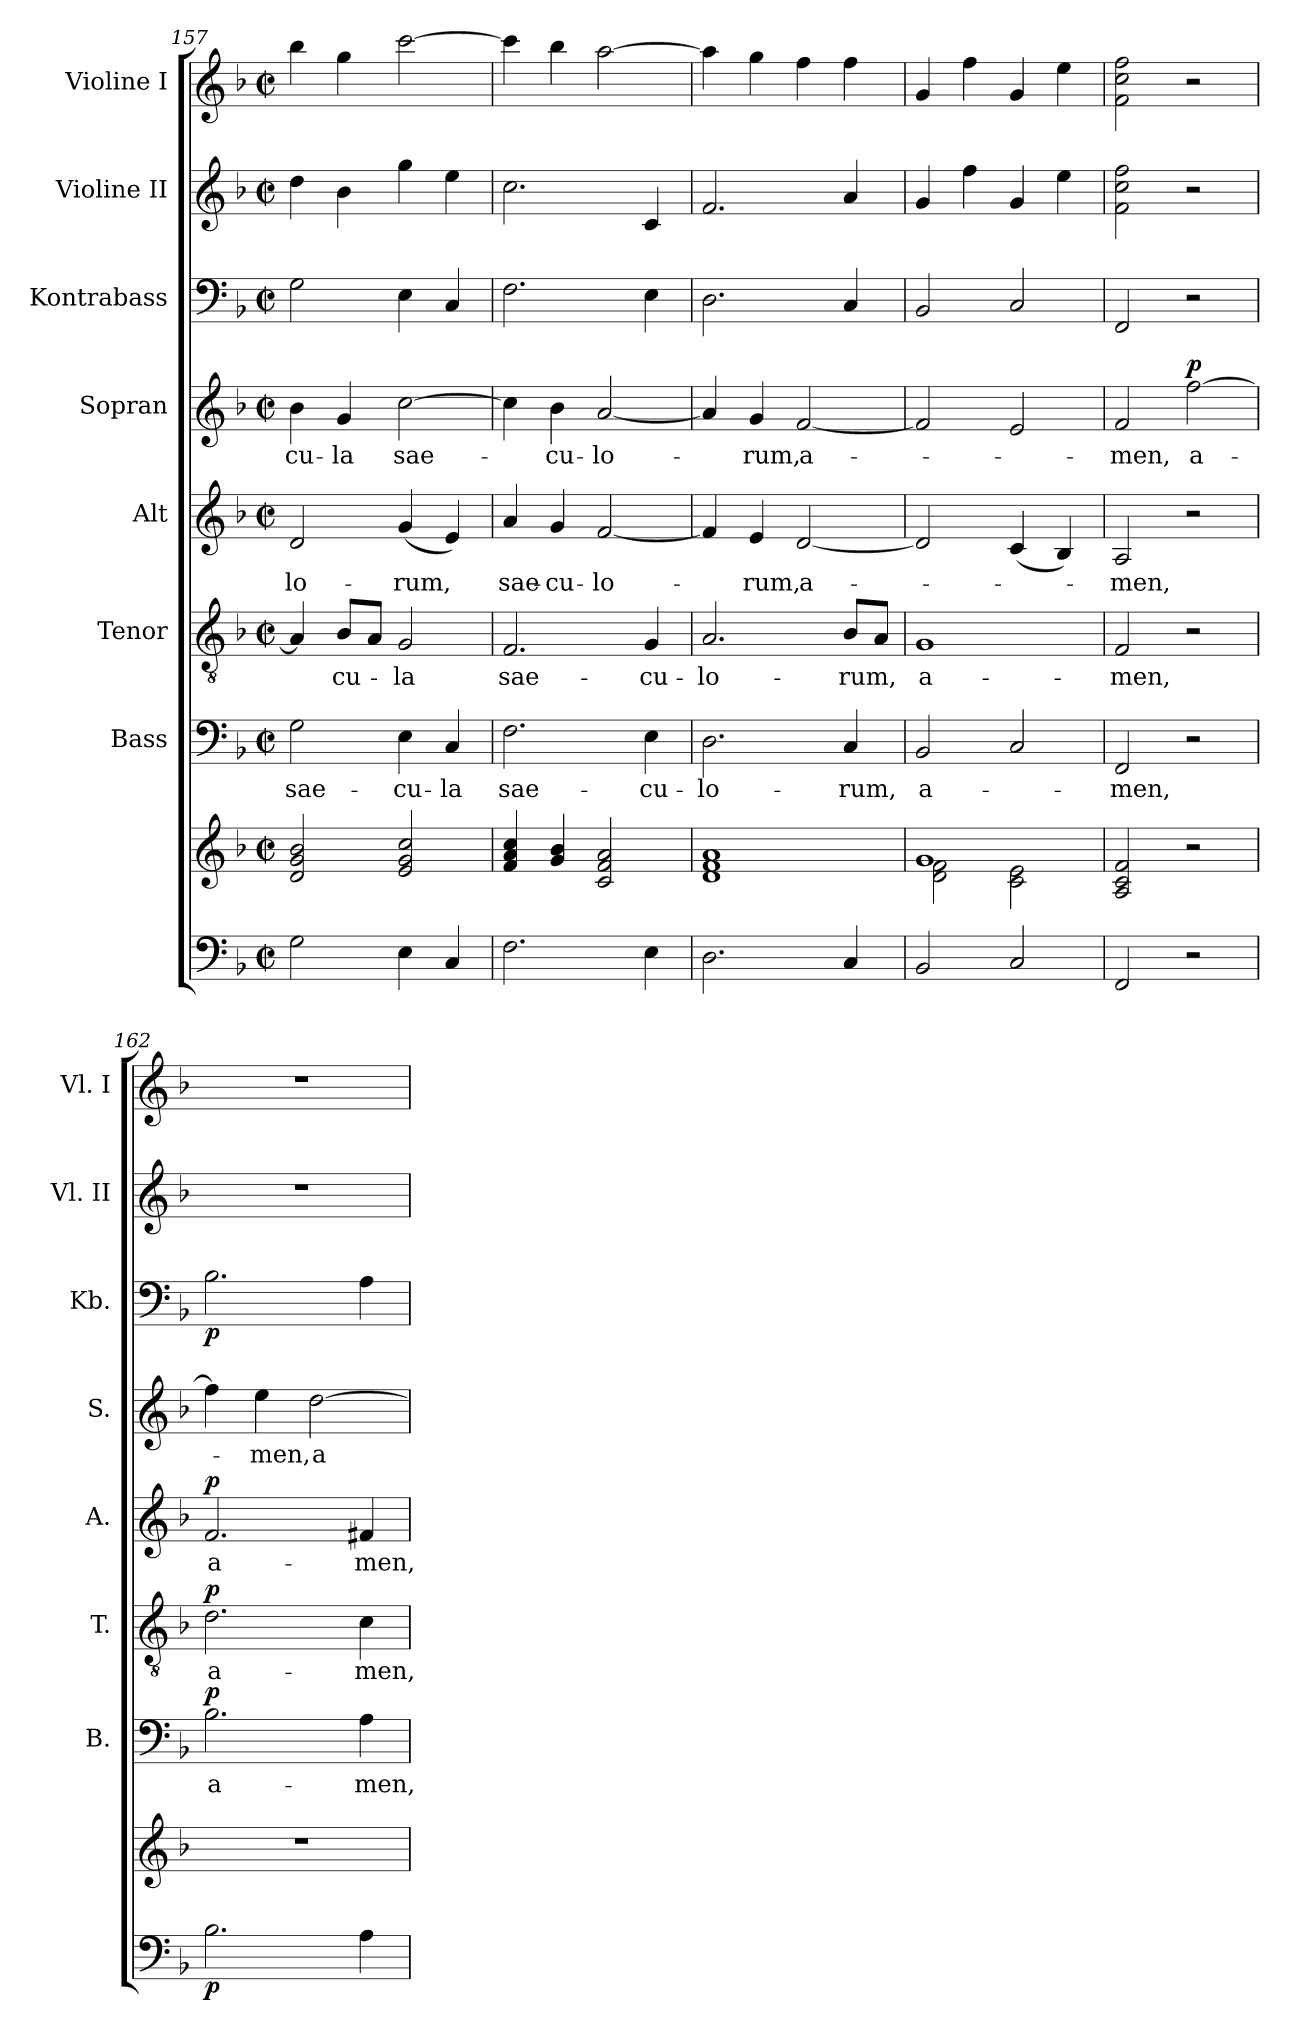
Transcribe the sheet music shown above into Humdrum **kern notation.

**kern	**kern	**dynam	**kern	**text	**dynam	**kern	**text	**dynam	**kern	**text	**dynam	**kern	**text	**dynam	**kern	**dynam	**kern	**kern
*part8	*part8	*part8	*part7	*part7	*part7	*part6	*part6	*part6	*part5	*part5	*part5	*part4	*part4	*part4	*part3	*part3	*part2	*part1
*staff9	*staff8	*staff8/9	*staff7	*staff7	*staff7	*staff6	*staff6	*staff6	*staff5	*staff5	*staff5	*staff4	*staff4	*staff4	*staff3	*staff3	*staff2	*staff1
*	*	*	*I"Bass	*	*	*I"Tenor	*	*	*I"Alt	*	*	*I"Sopran	*	*	*I"Kontrabass	*	*I"Violine II	*I"Violine I
*	*	*	*I'B.	*	*	*I'T.	*	*	*I'A.	*	*	*I'S.	*	*	*I'Kb.	*	*I'Vl. II	*I'Vl. I
*clefF4	*clefG2	*	*clefF4	*	*	*clefGv2	*	*	*clefG2	*	*	*clefG2	*	*	*clefF4	*	*clefG2	*clefG2
*	*	*	*	*	*	*	*	*	*	*	*	*	*	*	*ITrd7c12	*	*	*
*k[b-]	*k[b-]	*	*k[b-]	*	*	*k[b-]	*	*	*k[b-]	*	*	*k[b-]	*	*	*k[b-]	*	*k[b-]	*k[b-]
*F:	*F:	*	*F:	*	*	*F:	*	*	*F:	*	*	*F:	*	*	*F:	*	*F:	*F:
*M2/2	*M2/2	*	*M2/2	*	*	*M2/2	*	*	*M2/2	*	*	*M2/2	*	*	*M2/2	*	*M2/2	*M2/2
*met(c|)	*met(c|)	*	*met(c|)	*	*	*met(c|)	*	*	*met(c|)	*	*	*met(c|)	*	*	*met(c|)	*	*met(c|)	*met(c|)
=157	=157	=157	=157	=157	=157	=157	=157	=157	=157	=157	=157	=157	=157	=157	=157	=157	=157	=157
!	!	!	!	!LO:LY:b	!	!	!	!	!	!LO:LY:b	!	!	!LO:LY:b	!	!	!	!	!
2G\	2d/ 2g/ 2b-/	.	2G\	sae-	.	4A/]	.	.	2d/	-lo-	.	4b-\	-cu-	.	2GG\	.	4dd\	4bb-\
!	!	!	!	!	!	!	!LO:LY:b	!	!	!	!	!	!LO:LY:b	!	!	!	!	!
.	.	.	.	.	.	8B-/L	-cu-	.	.	.	.	4g/	-la	.	.	.	4b-\	4gg\
.	.	.	.	.	.	8A/J	.	.	.	.	.	.	.	.	.	.	.	.
!	!	!	!	!LO:LY:b	!	!	!LO:LY:b	!	!	!LO:LY:b	!	!	!LO:LY:b	!	!	!	!	!
4E\	2e/ 2g/ 2cc/	.	4E\	-cu-	.	2G/	-la	.	(<4g/	-rum,	.	[2cc\	sae-	.	4EE\	.	4gg\	[2ccc\
!	!	!	!	!LO:LY:b	!	!	!	!	!	!	!	!	!	!	!	!	!	!
4C/	.	.	4C/	-la	.	.	.	.	4e/)	.	.	.	.	.	4CC/	.	4ee\	.
=158	=158	=158	=158	=158	=158	=158	=158	=158	=158	=158	=158	=158	=158	=158	=158	=158	=158	=158
!	!	!	!	!LO:LY:b	!	!	!LO:LY:b	!	!	!LO:LY:b	!	!	!	!	!	!	!	!
2.F\	4f/ 4a/ 4cc/	.	2.F\	sae-	.	2.F/	sae-	.	4a/	sae-	.	4cc\]	.	.	2.FF\	.	2.cc\	4ccc\]
!	!	!	!	!	!	!	!	!	!	!LO:LY:b	!	!	!LO:LY:b	!	!	!	!	!
.	4g/ 4b-/	.	.	.	.	.	.	.	4g/	-cu-	.	4b-\	-cu-	.	.	.	.	4bb-\
!	!	!	!	!	!	!	!	!	!	!LO:LY:b	!	!	!LO:LY:b	!	!	!	!	!
.	2c/ 2f/ 2a/	.	.	.	.	.	.	.	[2f/	-lo-	.	[2a/	-lo-	.	.	.	.	[2aa\
!	!	!	!	!LO:LY:b	!	!	!LO:LY:b	!	!	!	!	!	!	!	!	!	!	!
4E\	.	.	4E\	-cu-	.	4G/	-cu-	.	.	.	.	.	.	.	4EE\	.	4c/	.
=159	=159	=159	=159	=159	=159	=159	=159	=159	=159	=159	=159	=159	=159	=159	=159	=159	=159	=159
!	!	!	!	!LO:LY:b	!	!	!LO:LY:b	!	!	!	!	!	!	!	!	!	!	!
2.D\	1d 1f 1a	.	2.D\	-lo-	.	2.A/	-lo-	.	4f/]	.	.	4a/]	.	.	2.DD\	.	2.f/	4aa\]
!	!	!	!	!	!	!	!	!	!	!LO:LY:b	!	!	!LO:LY:b	!	!	!	!	!
.	.	.	.	.	.	.	.	.	4e/	-rum,	.	4g/	-rum,	.	.	.	.	4gg\
!	!	!	!	!	!	!	!	!	!	!LO:LY:b	!	!	!LO:LY:b	!	!	!	!	!
.	.	.	.	.	.	.	.	.	[2d/	a-	.	[2f/	a-	.	.	.	.	4ff\
!	!	!	!	!LO:LY:b	!	!	!LO:LY:b	!	!	!	!	!	!	!	!	!	!	!
4C/	.	.	4C/	-rum,	.	8B-/L	-rum,	.	.	.	.	.	.	.	4CC/	.	4a/	4ff\
.	.	.	.	.	.	8A/J	.	.	.	.	.	.	.	.	.	.	.	.
=160	=160	=160	=160	=160	=160	=160	=160	=160	=160	=160	=160	=160	=160	=160	=160	=160	=160	=160
*	*^	*	*	*	*	*	*	*	*	*	*	*	*	*	*	*	*	*
!	!	!	!	!	!LO:LY:b	!	!	!LO:LY:b	!	!	!	!	!	!	!	!	!	!	!
2BB-/	1g	2d\ 2f\	.	2BB-/	a-	.	1G	a-	.	2d/]	.	.	2f/]	.	.	2BBB-/	.	4g/	4g/
.	.	.	.	.	.	.	.	.	.	.	.	.	.	.	.	.	.	4ff\	4ff\
2C/	.	2c\ 2e\	.	2C/	.	.	.	.	.	(<4c/	.	.	2e/	.	.	2CC/	.	4g/	4g/
.	.	.	.	.	.	.	.	.	.	4B-/)	.	.	.	.	.	.	.	4ee\	4ee\
*	*v	*v	*	*	*	*	*	*	*	*	*	*	*	*	*	*	*	*	*
=161	=161	=161	=161	=161	=161	=161	=161	=161	=161	=161	=161	=161	=161	=161	=161	=161	=161	=161
!	!	!	!	!LO:LY:b	!	!	!LO:LY:b	!	!	!LO:LY:b	!	!	!LO:LY:b	!	!	!	!	!
2FF/	2A/ 2c/ 2f/	.	2FF/	-men,	.	2F/	-men,	.	2A/	-men,	.	2f/	-men,	.	2FFF/	.	2f\ 2cc\ 2ff\	2f\ 2cc\ 2ff\
!	!	!	!	!	!	!	!	!	!	!	!	!	!LO:LY:b	!LO:DY:a	!	!	!	!
2r	2r	.	2r	.	.	2r	.	.	2r	.	.	[2ff\	a-	p	2r	.	2r	2r
=162	=162	=162	=162	=162	=162	=162	=162	=162	=162	=162	=162	=162	=162	=162	=162	=162	=162	=162
!	!	!LO:DY:b=2	!	!LO:LY:b	!LO:DY:a	!	!LO:LY:b	!LO:DY:a	!	!LO:LY:b	!LO:DY:a	!	!	!	!	!LO:DY:b	!	!
2.B-\	1r	p	2.B-\	a-	p	2.d\	a-	p	2.f/	a-	p	4ff\]	.	.	2.BB-\	p	1r	1r
!	!	!	!	!	!	!	!	!	!	!	!	!	!LO:LY:b	!	!	!	!	!
.	.	.	.	.	.	.	.	.	.	.	.	4ee\	-men,	.	.	.	.	.
!	!	!	!	!	!	!	!	!	!	!	!	!	!LO:LY:b	!	!	!	!	!
.	.	.	.	.	.	.	.	.	.	.	.	[2dd\	a-	.	.	.	.	.
!	!	!	!	!LO:LY:b	!	!	!LO:LY:b	!	!	!LO:LY:b	!	!	!	!	!	!	!	!
4A\	.	.	4A\	-men,	.	4c\	-men,	.	4f#X/	-men,	.	.	.	.	4AA\	.	.	.
=	=	=	=	=	=	=	=	=	=	=	=	=	=	=	=	=	=	=
*-	*-	*-	*-	*-	*-	*-	*-	*-	*-	*-	*-	*-	*-	*-	*-	*-	*-	*-
